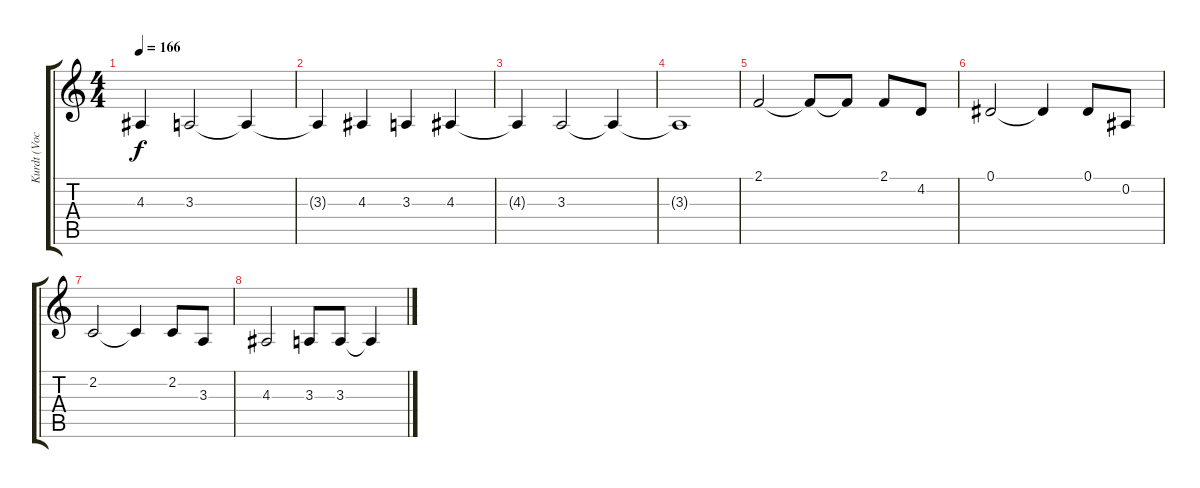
\track ("Kurdt (Vocal)" "Kurdt (Voc") {instrument cello}
\staff {score tabs}
\tuning (Eb4 Bb3 Gb3 Db3 Ab2 Eb2) {hide}
\ts (4 4)
\tempo 166
\clef g2
\ks c
4.3{t}.4{dy f} 3.3.2 3.3{t}.4 |
3.3{t}.4 4.3.4 3.3.4 4.3.4 |
4.3{t}.4 3.3.2 3.3{t}.4 |
3.3{t}.1 |
2.1.2 2.1{t}.8 2.1{t}.8 2.1.8 4.2.8 |
0.1.2 0.1{t}.4 0.1.8 0.2.8 |
2.2.2 2.2{t}.4 2.2.8 3.3.8 |
4.3.2 3.3.8 3.3.8 3.3{t}.4
